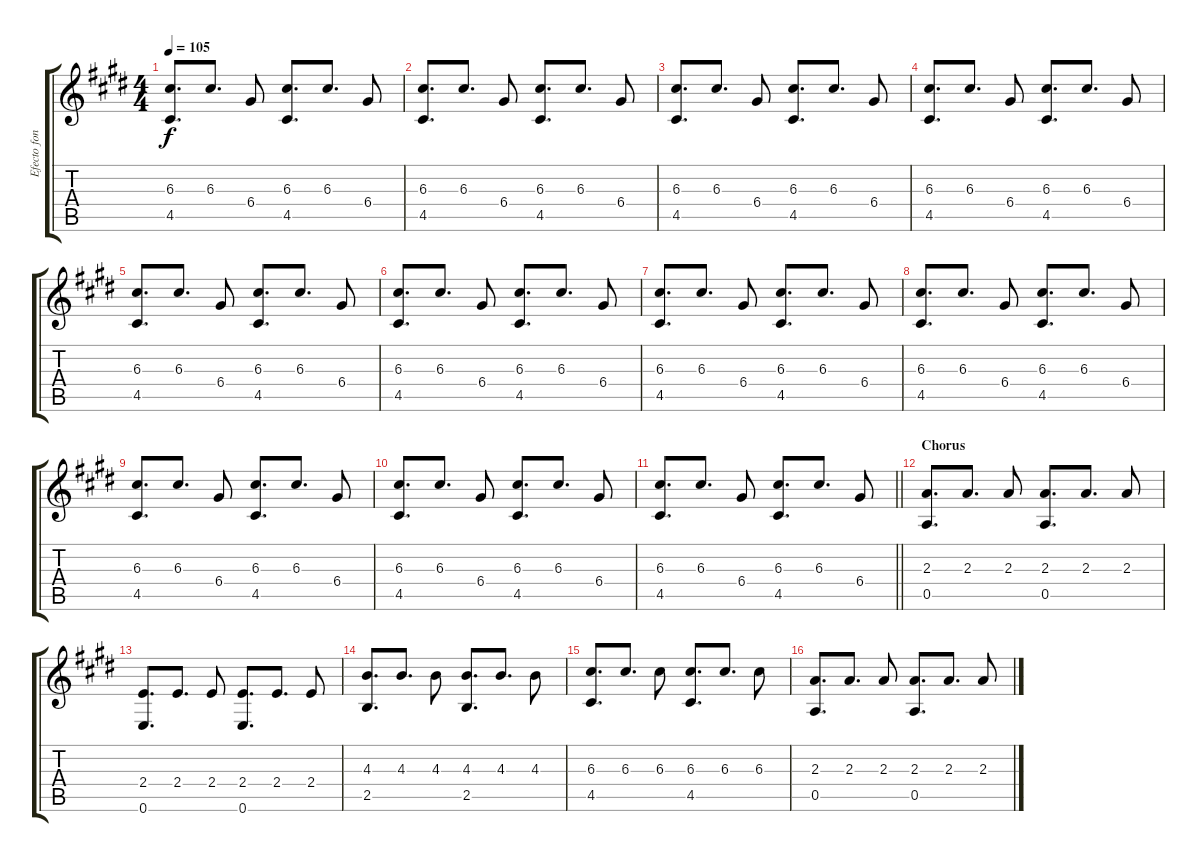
\track ("Efecto fondo" "Efecto fon") {instrument electricguitarmuted}
\staff {score tabs}
\tuning (E4 B3 G3 D3 A2 E2) {hide}
\ts (4 4)
\tempo 105
\clef g2
\ks c#minor
(6.3 4.5).8{d dy f} 6.3.8{d} 6.4.8 (6.3 4.5).8{d} 6.3.8{d} 6.4.8 |
(6.3 4.5).8{d} 6.3.8{d} 6.4.8 (6.3 4.5).8{d} 6.3.8{d} 6.4.8 |
(6.3 4.5).8{d} 6.3.8{d} 6.4.8 (6.3 4.5).8{d} 6.3.8{d} 6.4.8 |
(6.3 4.5).8{d} 6.3.8{d} 6.4.8 (6.3 4.5).8{d} 6.3.8{d} 6.4.8 |
(6.3 4.5).8{d} 6.3.8{d} 6.4.8 (6.3 4.5).8{d} 6.3.8{d} 6.4.8 |
(6.3 4.5).8{d} 6.3.8{d} 6.4.8 (6.3 4.5).8{d} 6.3.8{d} 6.4.8 |
(6.3 4.5).8{d} 6.3.8{d} 6.4.8 (6.3 4.5).8{d} 6.3.8{d} 6.4.8 |
(6.3 4.5).8{d} 6.3.8{d} 6.4.8 (6.3 4.5).8{d} 6.3.8{d} 6.4.8 |
(6.3 4.5).8{d} 6.3.8{d} 6.4.8 (6.3 4.5).8{d} 6.3.8{d} 6.4.8 |
(6.3 4.5).8{d} 6.3.8{d} 6.4.8 (6.3 4.5).8{d} 6.3.8{d} 6.4.8 |
\barLineRight lightlight
(6.3 4.5).8{d} 6.3.8{d} 6.4.8 (6.3 4.5).8{d} 6.3.8{d} 6.4.8 |
\section ("" "Chorus")
(2.3 0.5).8{d} 2.3.8{d} 2.3.8 (2.3 0.5).8{d} 2.3.8{d} 2.3.8 |
(2.4 0.6).8{d} 2.4.8{d} 2.4.8 (2.4 0.6).8{d} 2.4.8{d} 2.4.8 |
(4.3 2.5).8{d} 4.3.8{d} 4.3.8 (4.3 2.5).8{d} 4.3.8{d} 4.3.8 |
(6.3 4.5).8{d} 6.3.8{d} 6.3.8 (6.3 4.5).8{d} 6.3.8{d} 6.3.8 |
(2.3 0.5).8{d} 2.3.8{d} 2.3.8 (2.3 0.5).8{d} 2.3.8{d} 2.3.8
